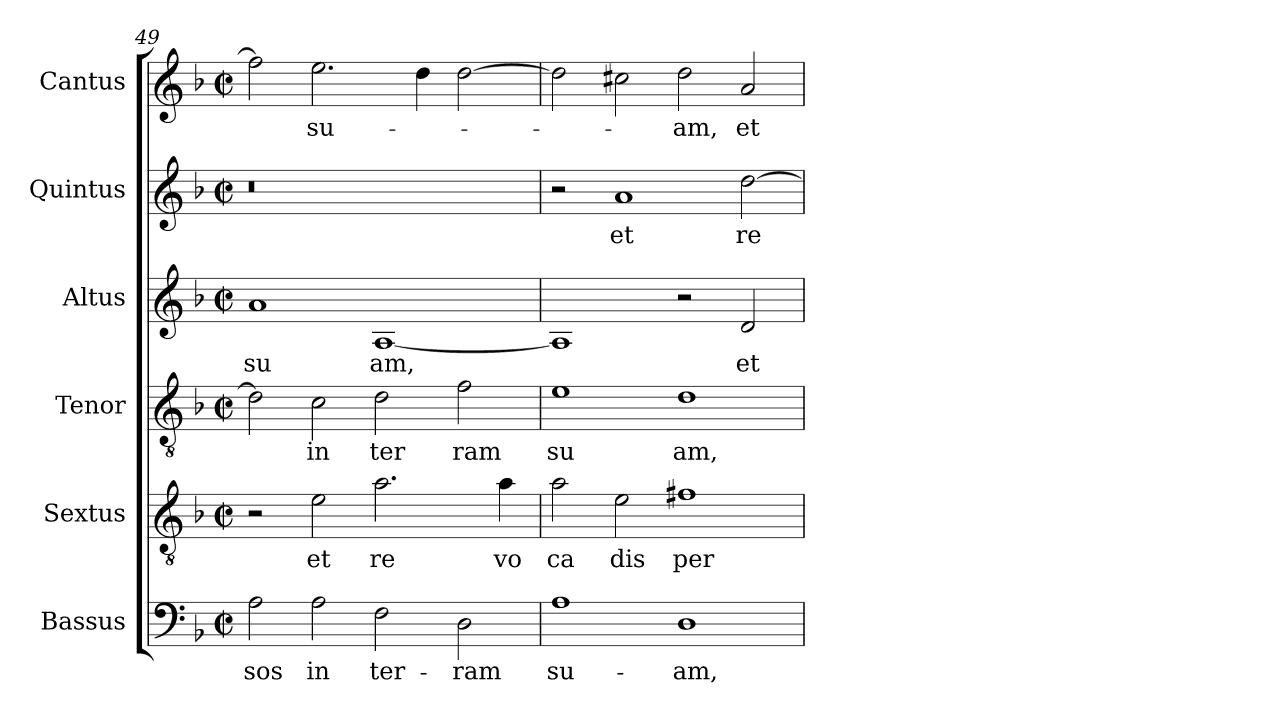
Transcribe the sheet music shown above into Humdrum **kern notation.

**kern	**text	**kern	**text	**kern	**text	**kern	**text	**kern	**text	**kern	**text
*part6	*part6	*part5	*part5	*part4	*part4	*part3	*part3	*part2	*part2	*part1	*part1
*staff6	*staff6	*staff5	*staff5	*staff4	*staff4	*staff3	*staff3	*staff2	*staff2	*staff1	*staff1
*I"Bassus	*	*I"Sextus	*	*I"Tenor	*	*I"Altus	*	*I"Quintus	*	*I"Cantus	*
*clefF4	*	*clefGv2	*	*clefGv2	*	*clefG2	*	*clefG2	*	*clefG2	*
*k[b-]	*	*k[b-]	*	*k[b-]	*	*k[b-]	*	*k[b-]	*	*k[b-]	*
*F:	*	*F:	*	*F:	*	*F:	*	*F:	*	*F:	*
*M2/2	*	*M2/2	*	*M2/2	*	*M2/2	*	*M2/2	*	*M2/2	*
*met(c|)	*	*met(c|)	*	*met(c|)	*	*met(c|)	*	*met(c|)	*	*met(c|)	*
=49	=49	=49	=49	=49	=49	=49	=49	=49	=49	=49	=49
!	!LO:LY:b:cj	!	!	!	!	!	!LO:LY:b:cj	!	!	!	!
2A\	-sos	2r	.	2d\]	.	1a	su	0r	.	2ff\]	.
!	!LO:LY:b:cj	!	!LO:LY:b:cj	!	!LO:LY:b:cj	!	!	!	!	!	!LO:LY:b:cj
2A\	in	2e\	et	2c\	in	.	.	.	.	2.ee\	su-
!	!LO:LY:b:cj	!	!LO:LY:b:cj	!	!LO:LY:b:cj	!	!LO:LY:b	!	!	!	!
2F\	ter-	2.a\	re	2d\	ter	[<1A	am,	.	.	.	.
.	.	.	.	.	.	.	.	.	.	4dd\	.
!	!LO:LY:b:cj	!	!	!	!LO:LY:b:cj	!	!	!	!	!	!
2D\	-ram	.	.	2f\	ram	.	.	.	.	[>2dd\	.
!	!	!	!LO:LY:b:cj	!	!	!	!	!	!	!	!
.	.	4a\	vo	.	.	.	.	.	.	.	.
=50	=50	=50	=50	=50	=50	=50	=50	=50	=50	=50	=50
!	!LO:LY:b:cj	!	!LO:LY:b:cj	!	!LO:LY:b:cj	!	!	!	!	!	!
1A	su-	2a\	ca	1e	su	1A]	.	2r	.	2dd\]	.
!	!	!	!LO:LY:b:cj	!	!	!	!	!	!LO:LY:b:cj	!	!
.	.	2e\	dis	.	.	.	.	1a	et	2cc#\	.
!	!LO:LY:b:cj	!	!LO:LY:b:cj	!	!LO:LY:b:cj	!	!	!	!	!	!LO:LY:b:cj
1D	-am,	1f#X	per	1d	am,	2r	.	.	.	2dd\	-am,
!	!	!	!	!	!	!	!LO:LY:b:cj	!	!LO:LY:b:cj	!	!LO:LY:b:cj
.	.	.	.	.	.	2d/	et	[>2dd\	re	2a/	et
=	=	=	=	=	=	=	=	=	=	=	=
*-	*-	*-	*-	*-	*-	*-	*-	*-	*-	*-	*-
